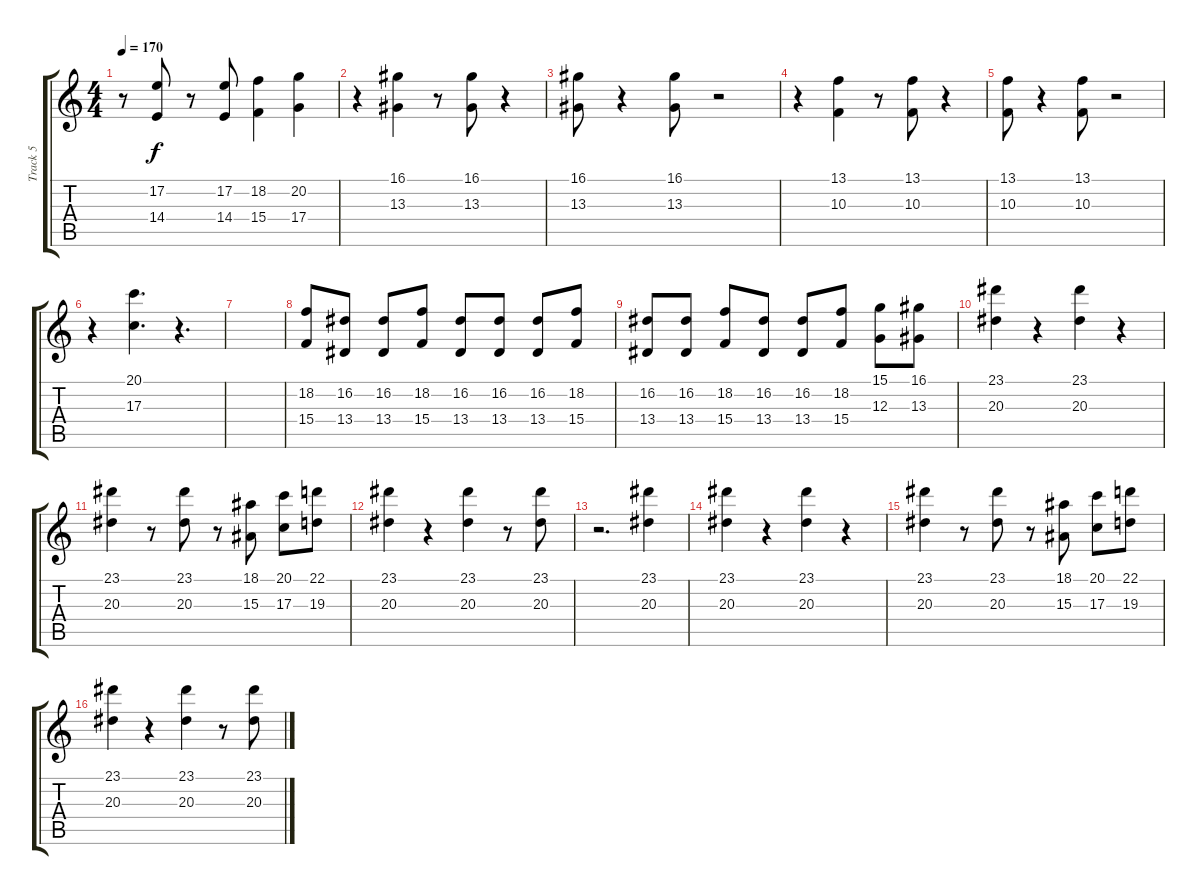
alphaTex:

\track ("Track 5" "Track 5") {instrument stringensemble1}
\staff {score tabs}
\tuning (E4 B3 G3 D3 A2 E2) {hide}
\ts (4 4)
\tempo 170
\clef g2
\ks c
r.8{dy f} (17.2 14.4).8 r.8 (17.2 14.4).8 (18.2 15.4).4 (20.2 17.4).4 |
r.4 (16.1 13.3).4 r.8 (16.1 13.3).8 r.4 |
(16.1 13.3).8 r.4 (16.1 13.3).8 r.2 |
r.4 (13.1 10.3).4 r.8 (13.1 10.3).8 r.4 |
(13.1 10.3).8 r.4 (13.1 10.3).8 r.2 |
r.4 (20.1 17.3).4{d} r.4{d} |
|
(18.2 15.4).8 (16.2 13.4).8 (16.2 13.4).8 (18.2 15.4).8 (16.2 13.4).8 (16.2 13.4).8 (16.2 13.4).8 (18.2 15.4).8 |
(16.2 13.4).8 (16.2 13.4).8 (18.2 15.4).8 (16.2 13.4).8 (16.2 13.4).8 (18.2 15.4).8 (15.1 12.3).8 (16.1 13.3).8 |
(23.1 20.3).4 r.4 (23.1 20.3).4 r.4 |
(23.1 20.3).4 r.8 (23.1 20.3).8 r.8 (18.1 15.3).8 (20.1 17.3).8 (22.1 19.3).8 |
(23.1 20.3).4 r.4 (23.1 20.3).4 r.8 (23.1 20.3).8 |
r.2{d} (23.1 20.3).4 |
(23.1 20.3).4 r.4 (23.1 20.3).4 r.4 |
(23.1 20.3).4 r.8 (23.1 20.3).8 r.8 (18.1 15.3).8 (20.1 17.3).8 (22.1 19.3).8 |
(23.1 20.3).4 r.4 (23.1 20.3).4 r.8 (23.1 20.3).8
